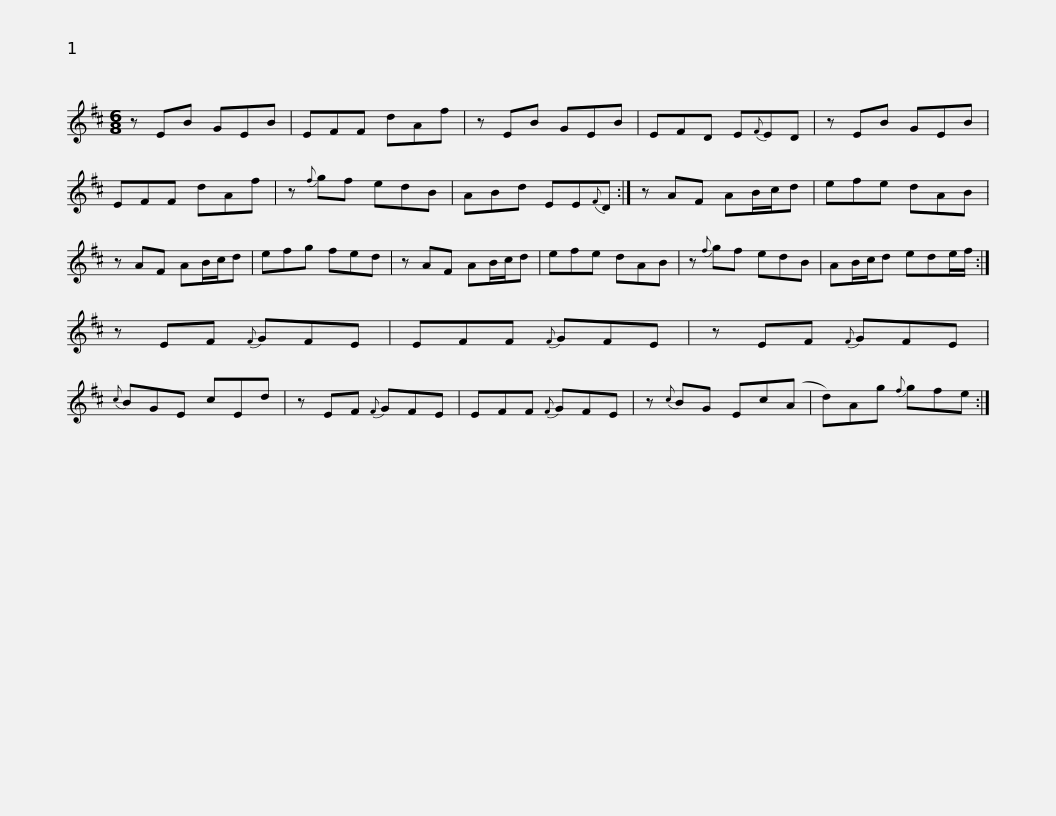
X:1
L:1/8
M:6/8
I:linebreak $
K:D
V:1 treble
V:1
 z EB GEB | EFF dAf | z EB GEB | EFD E{F}ED | z EB GEB | %5
 EFF dAf | z{f} gf edB |$ ABd EE{F}D :| z AF AB/c/d | efe dAB | %10
 z AF AB/c/d | efg fed | z AF AB/c/d | efe dAB |$ z{f} gf edB | %15
 AB/c/d ede/f/ :| z EF{F} GFE | EFF{F} GFE | z EF{F} GFE |{c} BGE cEd |$ %20
 z EF{F} GFE | EFF{F} GFE | z{c} BG Ec(A | d)Ag{f} gfe :| %24
